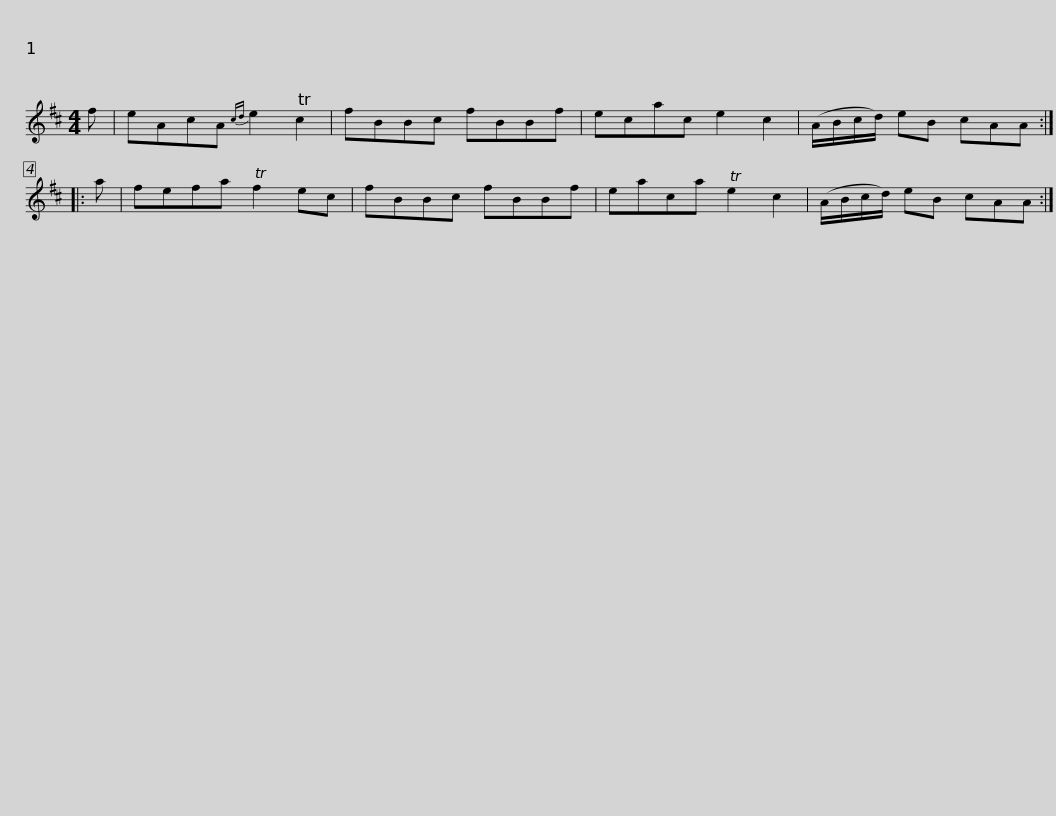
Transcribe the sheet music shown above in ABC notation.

X:1
L:1/8
M:4/4
I:linebreak $
K:D
V:1 treble
V:1
 f | eAcA{cd} e2 Tc2 | fBBc fBBf | ecac e2 c2 | (A/B/c/d/) eB cAA :: %5
 a | fefa Tf2 ec |$ fBBc fBBf | eaca Te2 c2 | (A/B/c/d/) eB cAA :| %10
